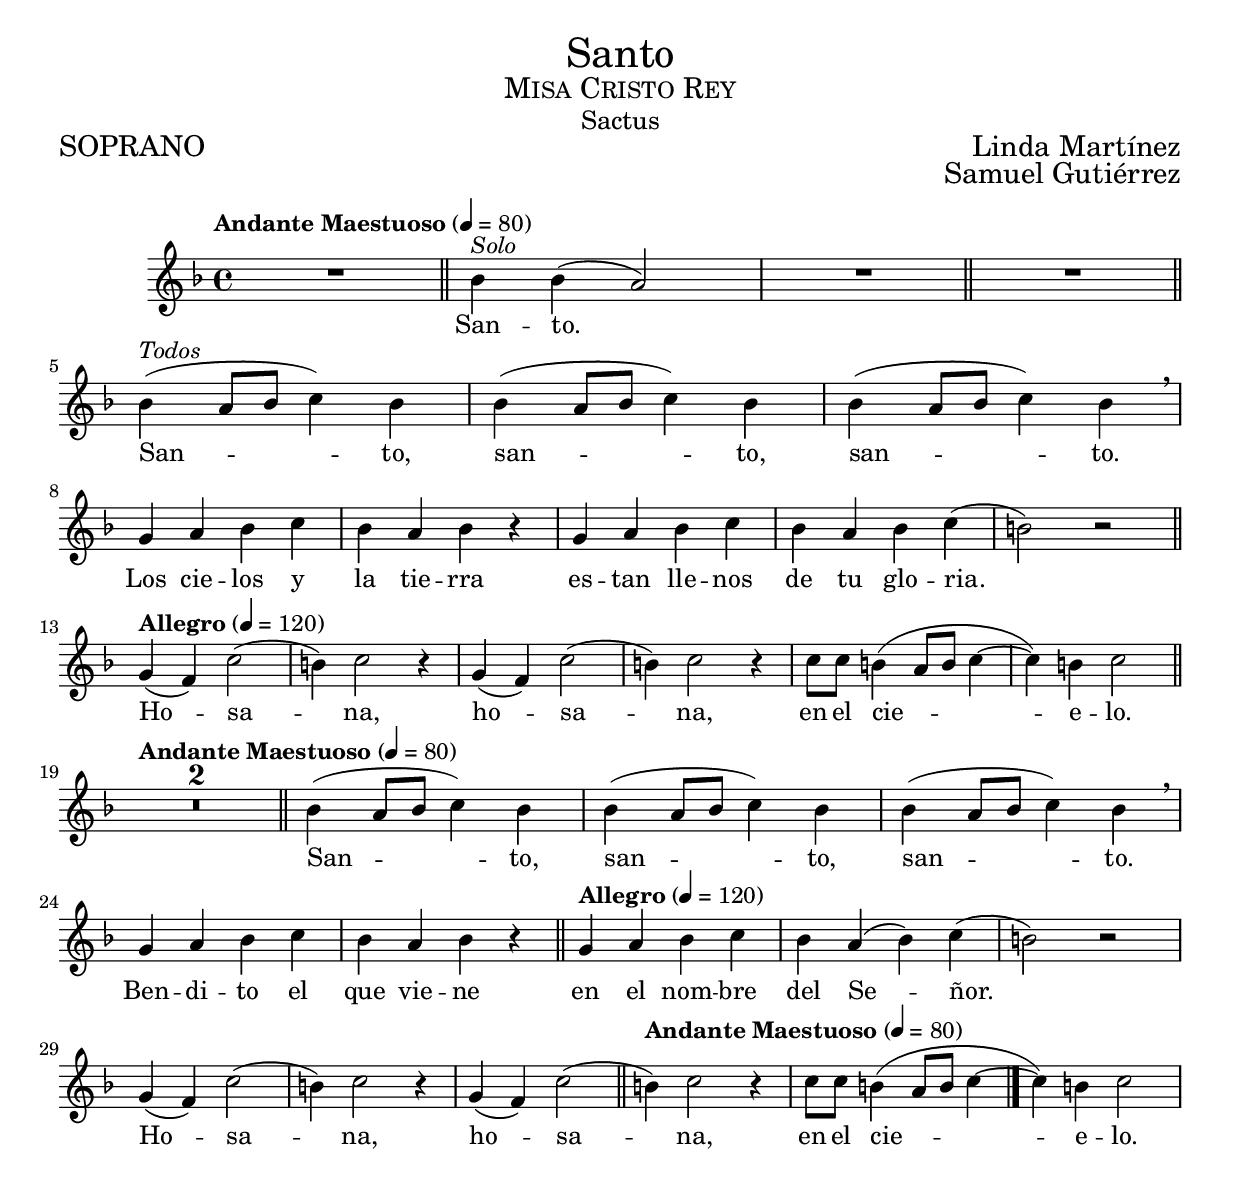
%  Santo - Renaissance way melody
%  Music and accompaniment by serachsam

\language "espanol"
\version "2.23.2"

% --- Global parameters
particle = 1
jump = \break

% --- Includes
\include "global.ily"
soprano_music = \relative do'' {
  \compressEmptyMeasures

  R1 |
  sib4^\markup{ \italic "Solo"} sib( la2) |
  R1*2 | #(if (= particle 1) jump "") % 4
  sib4^\markup{ \italic "Todos"}( la8 sib do4) sib |
  sib4( la8 sib do4) sib |
  sib4( la8 sib do4) sib \breathe | #(if (= particle 1) jump "") % 7
  sol4 la sib do |
  sib la sib r |
  sol4 la sib do |
  sib la sib do( |
  si2) r | #(if (= particle 1) jump "") % 12
  sol4( fa) do'2( |
  si4) do2 r4 |
  sol4( fa) do'2( |
  si4) do2 r4 |
  do8 do si4( la8 si do4~ |
  do) si4 do2 | #(if (= particle 1) jump "") % 18
  R1*2 |
  sib4( la8 sib do4) sib |
  sib4( la8 sib do4) sib |
  sib4( la8 sib do4) sib \breathe | #(if (= particle 1) jump "") % 23
  sol4 la sib do |
  sib la sib r |
  sol4 la sib do |
  sib la( sib) do( |
  si2) r | #(if (= particle 1) jump "") % 28
  sol4( fa) do'2( |
  si4) do2 r4 |
  sol4( fa) do'2( |
  si4) do2 r4 |
  do8 do si4( la8 si do4~ |
  do) si4 do2 |
}

soprano_lyrics = \lyricmode {
    San -- to.
    San -- to, san -- to, san -- to.
    Los cie -- los y la tie -- rra es -- tan lle -- nos de tu glo -- ria.
    Ho -- sa -- na, ho -- sa -- na, en el cie -- e -- lo.

    San -- to, san -- to, san -- to.
    Ben -- di -- to el que vie -- ne en el nom -- bre del Se -- ñor.
    Ho -- sa -- na, ho -- sa -- na, en el cie -- e -- lo.
}


% --- Global size
% #(set-global-staff-size 20)

% --- Header
\markup { \fill-line { \center-column { \fontsize #5 \title \fontsize #2 \smallCaps \subtitle \fontsize #1 \subsubtitle } } }
\markup { \fill-line { \fontsize #2 "SOPRANO" \right-column { \fontsize #2 \autor } } }
\markup { \fill-line { " " \right-column { \fontsize #2 \arranger } } }
\markup { \fill-line { " " \right-column { \fontsize #2 \other } } }
\header {
  dedication = \dedication
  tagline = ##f
  breakbefore = ##t
}

% --- Music

% --- Harmonie

% --- Sheet
\score {
  <<
    \new Staff { <<
      \set Staff.midiInstrument = #"choir aahs"
      \new Voice = "soprano" { << \global \soprano_music >> }
      \new Lyrics \lyricsto "soprano" { \soprano_lyrics }
    >> }
  >>
  \midi { }
  \layout { }
}

% --- Paper
\paper{
  #(set-default-paper-size "letter")
}
